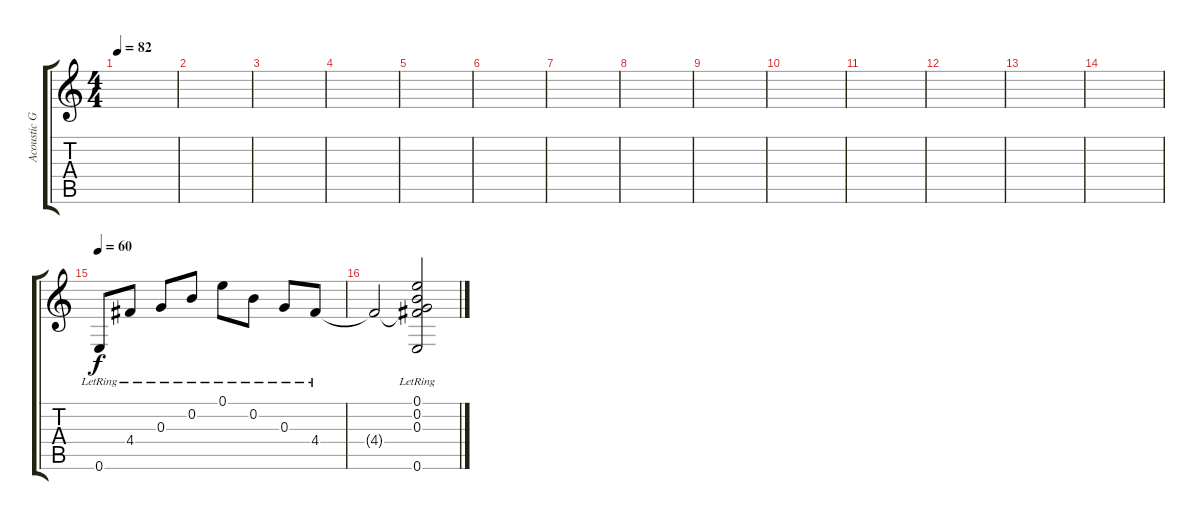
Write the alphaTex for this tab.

\track ("Acoustic Guitar" "Acoustic G") {instrument acousticguitarnylon}
\staff {score tabs}
\tuning (E4 B3 G3 D3 A2 E2) {hide}
\ts (4 4)
\tempo 82
\clef g2
\ks c
|
|
|
|
|
|
|
|
|
|
|
|
|
|
\tempo 60
0.6{lr}.8 4.4{lr}.8 0.3{lr}.8 0.2{lr}.8 0.1{lr}.8 0.2{lr}.8 0.3{lr}.8 4.4{lr}.8 |
4.4{t}.2 (0.1{lr} 0.2{lr} 0.3{lr} 4.4{t} 0.6{lr}).2
